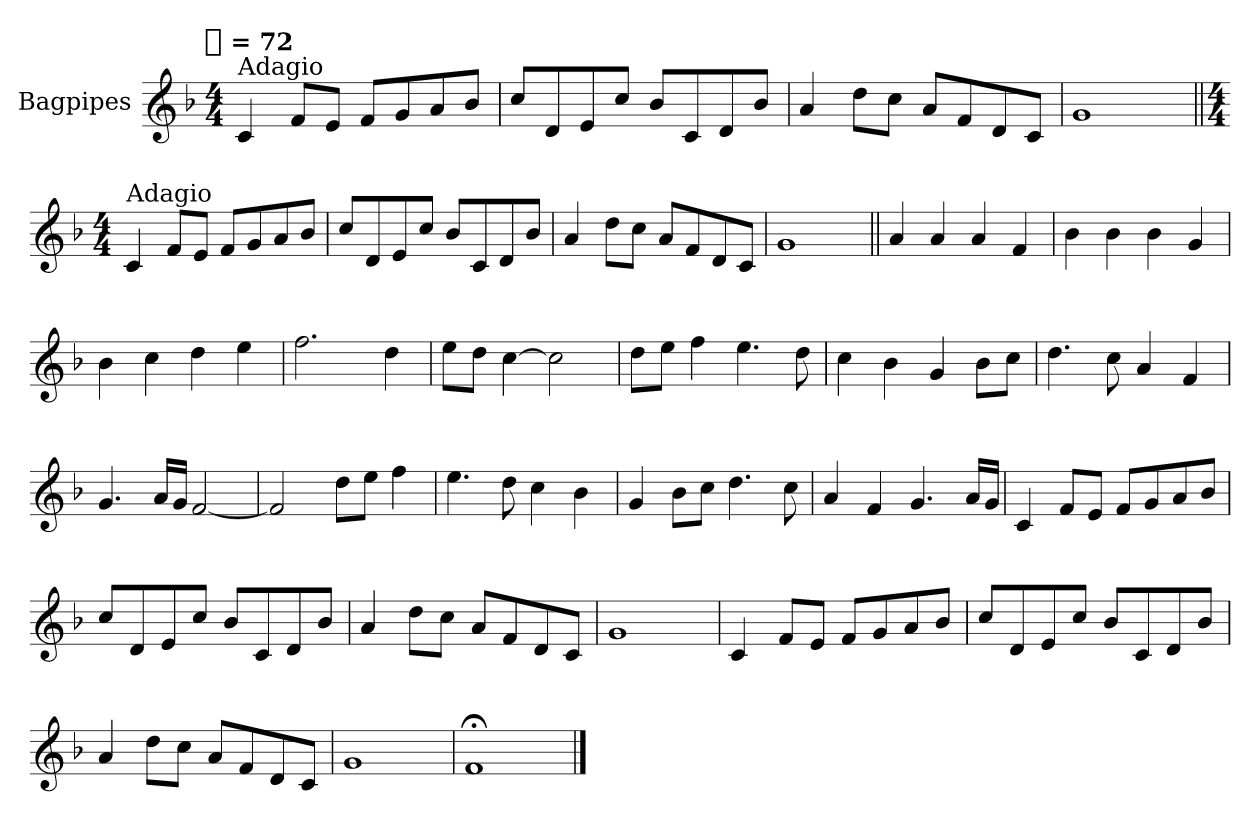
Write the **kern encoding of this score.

**kern
*part1
*staff1
*I"Bagpipes
*I'Bag
*clefG2
*k[b-]
*F:
!!LO:TX:omd:t=[quarter] = 72
*M4/4
*MM72
=1
!LO:TX:a:t=Adagio
4c
8fL
8eJ
8fL
8g
8a
8b-J
=
8ccL
8d
8e
8ccJ
8b-L
8c
8d
8b-J
=
4a
8ddL
8ccJ
8aL
8f
8d
8cJ
=
1g
=||
*M4/4
*MM72
!LO:TX:a:t=Adagio
4c
8fL
8eJ
8fL
8g
8a
8b-J
=
8ccL
8d
8e
8ccJ
8b-L
8c
8d
8b-J
=
4a
8ddL
8ccJ
8aL
8f
8d
8cJ
=
1g
=||
4a
4a
4a
4f
=
4b-
4b-
4b-
4g
=
4b-
4cc
4dd
4ee
=
2.ff
4dd
=
8eeL
8ddJ
[4cc
2cc]
=
8ddL
8eeJ
4ff
4.ee
8dd
=
4cc
4b-
4g
8b-L
8ccJ
=
4.dd
8cc
4a
4f
=
4.g
16aLL
16gJJ
[2f
=
2f]
8ddL
8eeJ
4ff
=
4.ee
8dd
4cc
4b-
=
4g
8b-L
8ccJ
4.dd
8cc
=
4a
4f
4.g
16aLL
16gJJ
=
4c
8fL
8eJ
8fL
8g
8a
8b-J
=
8ccL
8d
8e
8ccJ
8b-L
8c
8d
8b-J
=
4a
8ddL
8ccJ
8aL
8f
8d
8cJ
=
1g
=
4c
8fL
8eJ
8fL
8g
8a
8b-J
=
8ccL
8d
8e
8ccJ
8b-L
8c
8d
8b-J
=
4a
8ddL
8ccJ
8aL
8f
8d
8cJ
=
1g
=
1f;<
==
*-
